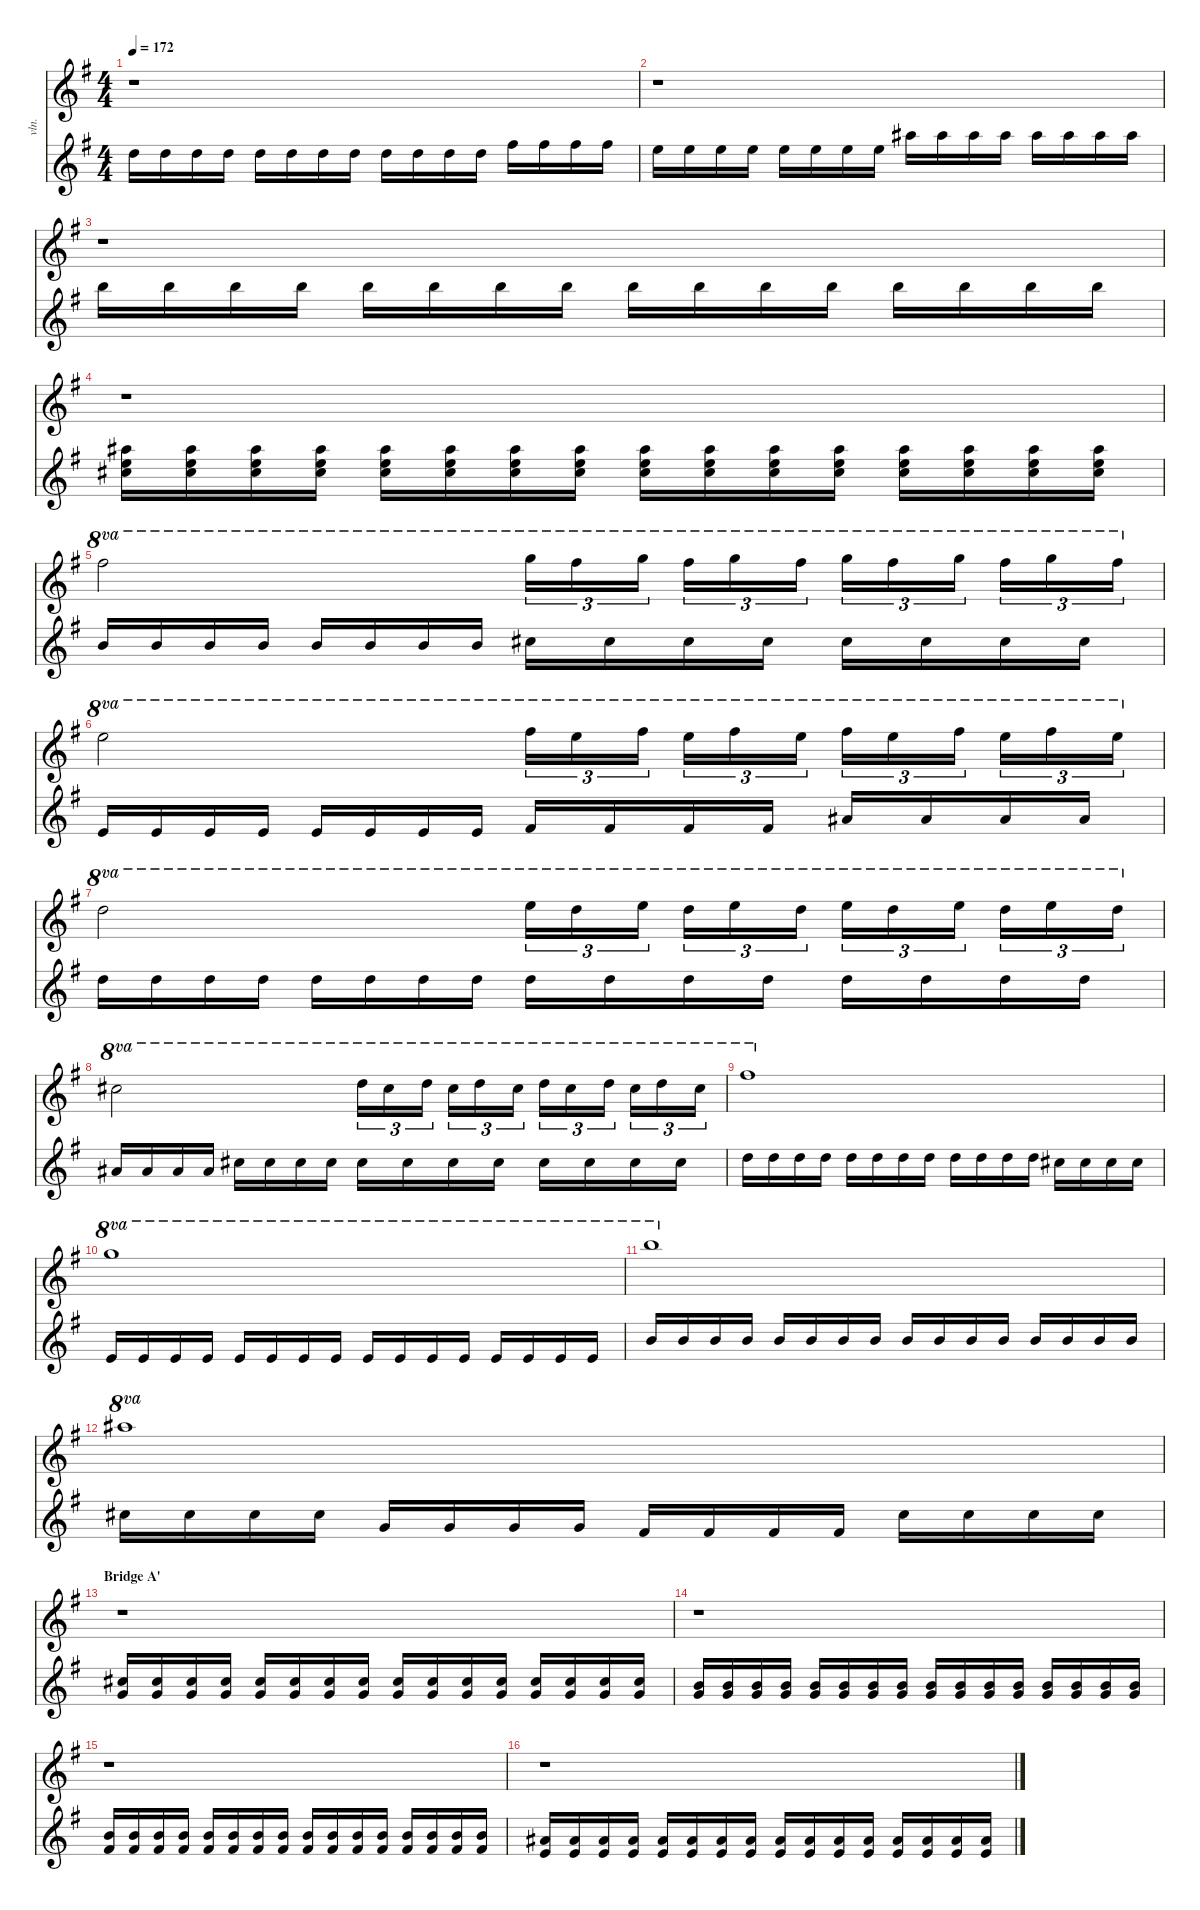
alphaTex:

\defaultSystemsLayout 4
\hideDynamics
\bracketExtendMode nobrackets
\otherSystemsTrackNameOrientation horizontal
\track ("Strings" "vln.") {instrument stringensemble1}
\staff {score}
\tuning (E5 A4 D4 G3)
\ts (4 4)
\tempo 172
\clef g2
\ks eminor
r.1{dy fff beam Down} |
r.1{beam Down} |
r.1{beam Down} |
r.1{beam Down} |
14.1{acc #}.2{ot 8va beam Down} 15.1{acc forcenatural}.16{tu (3 2) ot 8va beam Down} 14.1{acc #}.16{tu (3 2) ot 8va beam Down} 15.1{acc forcenatural}.16{tu (3 2) ot 8va beam Down} 14.1{acc #}.16{tu (3 2) ot 8va beam Down} 15.1{acc forcenatural}.16{tu (3 2) ot 8va beam Down} 14.1{acc #}.16{tu (3 2) ot 8va beam Down} 15.1{acc forcenatural}.16{tu (3 2) ot 8va beam Down} 14.1{acc #}.16{tu (3 2) ot 8va beam Down} 15.1{acc forcenatural}.16{tu (3 2) ot 8va beam Down} 14.1{acc #}.16{tu (3 2) ot 8va beam Down} 15.1{acc forcenatural}.16{tu (3 2) ot 8va beam Down} 14.1{acc #}.16{tu (3 2) ot 8va beam Down} |
12.1{acc forcenatural}.2{ot 8va beam Down} 14.1{acc #}.16{tu (3 2) ot 8va beam Down} 12.1{acc forcenatural}.16{tu (3 2) ot 8va beam Down} 14.1{acc #}.16{tu (3 2) ot 8va beam Down} 12.1{acc forcenatural}.16{tu (3 2) ot 8va beam Down} 14.1{acc #}.16{tu (3 2) ot 8va beam Down} 12.1{acc forcenatural}.16{tu (3 2) ot 8va beam Down} 14.1{acc #}.16{tu (3 2) ot 8va beam Down} 12.1{acc forcenatural}.16{tu (3 2) ot 8va beam Down} 14.1{acc #}.16{tu (3 2) ot 8va beam Down} 12.1{acc forcenatural}.16{tu (3 2) ot 8va beam Down} 14.1{acc #}.16{tu (3 2) ot 8va beam Down} 12.1{acc forcenatural}.16{tu (3 2) ot 8va beam Down} |
10.1{acc forcenatural}.2{ot 8va beam Down} 12.1{acc forcenatural}.16{tu (3 2) ot 8va beam Down} 10.1{acc forcenatural}.16{tu (3 2) ot 8va beam Down} 12.1{acc forcenatural}.16{tu (3 2) ot 8va beam Down} 10.1{acc forcenatural}.16{tu (3 2) ot 8va beam Down} 12.1{acc forcenatural}.16{tu (3 2) ot 8va beam Down} 10.1{acc forcenatural}.16{tu (3 2) ot 8va beam Down} 12.1{acc forcenatural}.16{tu (3 2) ot 8va beam Down} 10.1{acc forcenatural}.16{tu (3 2) ot 8va beam Down} 12.1{acc forcenatural}.16{tu (3 2) ot 8va beam Down} 10.1{acc forcenatural}.16{tu (3 2) ot 8va beam Down} 12.1{acc forcenatural}.16{tu (3 2) ot 8va beam Down} 10.1{acc forcenatural}.16{tu (3 2) ot 8va beam Down} |
9.1{acc #}.2{ot 8va beam Down} 10.1{acc forcenatural}.16{tu (3 2) ot 8va beam Down} 9.1{acc #}.16{tu (3 2) ot 8va beam Down} 10.1{acc forcenatural}.16{tu (3 2) ot 8va beam Down} 9.1{acc #}.16{tu (3 2) ot 8va beam Down} 10.1{acc forcenatural}.16{tu (3 2) ot 8va beam Down} 9.1{acc #}.16{tu (3 2) ot 8va beam Down} 10.1{acc forcenatural}.16{tu (3 2) ot 8va beam Down} 9.1{acc #}.16{tu (3 2) ot 8va beam Down} 10.1{acc forcenatural}.16{tu (3 2) ot 8va beam Down} 9.1{acc #}.16{tu (3 2) ot 8va beam Down} 10.1{acc forcenatural}.16{tu (3 2) ot 8va beam Down} 9.1{acc #}.16{tu (3 2) ot 8va beam Down} |
14.1{acc #}.1{ot 8va beam Down} |
15.1{acc forcenatural}.1{ot 8va beam Down} |
19.1{acc forcenatural}.1{ot 8va beam Down} |
18.1{acc #}.1{ot 8va beam Down} |
\section ("" "Bridge A'")
r.1{beam Down} |
r.1{beam Down} |
r.1{beam Down} |
r.1{beam Down}
\staff {score}
\tuning (G2 D2 A1 E1 B0)
\clef g2
\ottava regular
\simile none
\ks eminor
31.1{acc forcenatural}.16{dy fff beam Down} 31.1{acc forcenatural}.16{dy ff beam Down} 31.1{acc forcenatural}.16{beam Down} 31.1{acc forcenatural}.16{beam Down} 31.1{acc forcenatural}.16{beam Down} 31.1{acc forcenatural}.16{dy fff beam Down} 31.1{acc forcenatural}.16{beam Down} 31.1{acc forcenatural}.16{beam Down} 31.1{acc forcenatural}.16{beam Down} 31.1{acc forcenatural}.16{dy ff beam Down} 31.1{acc forcenatural}.16{dy fff beam Down} 31.1{acc forcenatural}.16{dy ff beam Down} 35.1{acc #}.16{dy fff beam Down} 35.1{acc #}.16{dy ff beam Down} 35.1{acc #}.16{beam Down} 35.1{acc #}.16{beam Down} |
33.1{acc forcenatural}.16{dy fff beam Down} 33.1{acc forcenatural}.16{dy ff beam Down} 33.1{acc forcenatural}.16{beam Down} 33.1{acc forcenatural}.16{beam Down} 33.1{acc forcenatural}.16{beam Down} 33.1{acc forcenatural}.16{beam Down} 33.1{acc forcenatural}.16{beam Down} 33.1{acc forcenatural}.16{beam Down} 39.1{acc #}.16{dy fff beam Down} 39.1{acc #}.16{beam Down} 39.1{acc #}.16{beam Down} 39.1{acc #}.16{beam Down} 39.1{acc #}.16{beam Down} 39.1{acc #}.16{beam Down} 39.1{acc #}.16{dy ff beam Down} 39.1{acc #}.16{beam Down} |
40.1{acc forcenatural}.16{dy fff beam Down} 40.1{acc forcenatural}.16{dy ff beam Down} 40.1{acc forcenatural}.16{beam Down} 40.1{acc forcenatural}.16{beam Down} 40.1{acc forcenatural}.16{beam Down} 40.1{acc forcenatural}.16{beam Down} 40.1{acc forcenatural}.16{beam Down} 40.1{acc forcenatural}.16{dy fff beam Down} 40.1{acc forcenatural}.16{beam Down} 40.1{acc forcenatural}.16{beam Down} 40.1{acc forcenatural}.16{beam Down} 40.1{acc forcenatural}.16{beam Down} 40.1{acc forcenatural}.16{beam Down} 40.1{acc forcenatural}.16{beam Down} 40.1{acc forcenatural}.16{beam Down} 40.1{acc forcenatural}.16{beam Down} |
(40.3{acc #} 38.2{acc forcenatural} 39.1{acc #}).16{dy p beam Down} (40.3{acc #} 38.2{acc forcenatural} 39.1{acc #}).16{beam Down} (40.3{acc #} 38.2{acc forcenatural} 39.1{acc #}).16{dy mp beam Down} (40.3{acc #} 38.2{acc forcenatural} 39.1{acc #}).16{beam Down} (40.3{acc #} 38.2{acc forcenatural} 39.1{acc #}).16{beam Down} (40.3{acc #} 38.2{acc forcenatural} 39.1{acc #}).16{dy mf beam Down} (40.3{acc #} 38.2{acc forcenatural} 39.1{acc #}).16{beam Down} (40.3{acc #} 38.2{acc forcenatural} 39.1{acc #}).16{dy f beam Down} (40.3{acc #} 38.2{acc forcenatural} 39.1{acc #}).16{beam Down} (38.2{acc forcenatural} 40.3{acc #} 39.1{acc #}).16{beam Down} (40.3{acc #} 38.2{acc forcenatural} 39.1{acc #}).16{dy ff beam Down} (40.3{acc #} 38.2{acc forcenatural} 39.1{acc #}).16{beam Down} (38.2{acc forcenatural} 40.3{acc #} 39.1{acc #}).16{dy fff beam Down} (40.3{acc #} 38.2{acc forcenatural} 39.1{acc #}).16{beam Down} (40.3{acc #} 38.2{acc forcenatural} 39.1{acc #}).16{beam Down} (40.3{acc #} 38.2{acc forcenatural} 39.1{acc #}).16{beam Down} |
28.1{acc forcenatural}.16{beam Up} 28.1{acc forcenatural}.16{dy ff beam Up} 28.1{acc forcenatural}.16{beam Up} 28.1{acc forcenatural}.16{beam Up} 28.1{acc forcenatural}.16{beam Up} 28.1{acc forcenatural}.16{beam Up} 28.1{acc forcenatural}.16{beam Up} 28.1{acc forcenatural}.16{dy fff beam Up} 30.1{acc #}.16{beam Down} 30.1{acc #}.16{dy ff beam Down} 30.1{acc #}.16{beam Down} 30.1{acc #}.16{beam Down} 30.1{acc #}.16{beam Down} 30.1{acc #}.16{beam Down} 30.1{acc #}.16{beam Down} 30.1{acc #}.16{beam Down} |
21.1{acc forcenatural}.16{dy fff beam Up} 21.1{acc forcenatural}.16{dy ff beam Up} 21.1{acc forcenatural}.16{beam Up} 21.1{acc forcenatural}.16{dy fff beam Up} 21.1{acc forcenatural}.16{beam Up} 21.1{acc forcenatural}.16{beam Up} 21.1{acc forcenatural}.16{beam Up} 21.1{acc forcenatural}.16{beam Up} 23.1{acc #}.16{beam Up} 23.1{acc #}.16{dy ff beam Up} 23.1{acc #}.16{beam Up} 23.1{acc #}.16{beam Up} 27.1{acc #}.16{dy fff beam Up} 27.1{acc #}.16{dy ff beam Up} 27.1{acc #}.16{dy fff beam Up} 27.1{acc #}.16{beam Up} |
31.1{acc forcenatural}.16{beam Down} 31.1{acc forcenatural}.16{dy ff beam Down} 31.1{acc forcenatural}.16{beam Down} 31.1{acc forcenatural}.16{beam Down} 31.1{acc forcenatural}.16{beam Down} 31.1{acc forcenatural}.16{beam Down} 31.1{acc forcenatural}.16{beam Down} 31.1{acc forcenatural}.16{beam Down} 31.1{acc forcenatural}.16{beam Down} 31.1{acc forcenatural}.16{beam Down} 31.1{acc forcenatural}.16{beam Down} 31.1{acc forcenatural}.16{beam Down} 31.1{acc forcenatural}.16{beam Down} 31.1{acc forcenatural}.16{beam Down} 31.1{acc forcenatural}.16{beam Down} 31.1{acc forcenatural}.16{beam Down} |
27.1{acc #}.16{dy fff beam Up} 27.1{acc #}.16{beam Up} 27.1{acc #}.16{beam Up} 27.1{acc #}.16{beam Up} 30.1{acc #}.16{beam Down} 30.1{acc #}.16{beam Down} 30.1{acc #}.16{beam Down} 30.1{acc #}.16{beam Down} 30.1{acc #}.16{beam Down} 30.1{acc #}.16{beam Down} 30.1{acc #}.16{beam Down} 30.1{acc #}.16{beam Down} 30.1{acc #}.16{beam Down} 30.1{acc #}.16{beam Down} 30.1{acc #}.16{beam Down} 30.1{acc #}.16{beam Down} |
31.1{acc forcenatural}.16{beam Down} 31.1{acc forcenatural}.16{dy ff beam Down} 31.1{acc forcenatural}.16{beam Down} 31.1{acc forcenatural}.16{dy fff beam Down} 31.1{acc forcenatural}.16{beam Down} 31.1{acc forcenatural}.16{beam Down} 31.1{acc forcenatural}.16{beam Down} 31.1{acc forcenatural}.16{beam Down} 31.1{acc forcenatural}.16{beam Down} 31.1{acc forcenatural}.16{beam Down} 31.1{acc forcenatural}.16{beam Down} 31.1{acc forcenatural}.16{beam Down} 30.1{acc #}.16{beam Down} 30.1{acc #}.16{beam Down} 30.1{acc #}.16{dy ff beam Down} 30.1{acc #}.16{dy fff beam Down} |
21.1{acc forcenatural}.16{beam Up} 21.1{acc forcenatural}.16{beam Up} 21.1{acc forcenatural}.16{beam Up} 21.1{acc forcenatural}.16{dy ff beam Up} 21.1{acc forcenatural}.16{beam Up} 21.1{acc forcenatural}.16{beam Up} 21.1{acc forcenatural}.16{beam Up} 21.1{acc forcenatural}.16{beam Up} 21.1{acc forcenatural}.16{dy fff beam Up} 21.1{acc forcenatural}.16{beam Up} 21.1{acc forcenatural}.16{beam Up} 21.1{acc forcenatural}.16{beam Up} 21.1{acc forcenatural}.16{beam Up} 21.1{acc forcenatural}.16{beam Up} 21.1{acc forcenatural}.16{beam Up} 21.1{acc forcenatural}.16{beam Up} |
28.1{acc forcenatural}.16{beam Up} 28.1{acc forcenatural}.16{dy ff beam Up} 28.1{acc forcenatural}.16{beam Up} 28.1{acc forcenatural}.16{dy fff beam Up} 28.1{acc forcenatural}.16{beam Up} 28.1{acc forcenatural}.16{beam Up} 28.1{acc forcenatural}.16{beam Up} 28.1{acc forcenatural}.16{beam Up} 28.1{acc forcenatural}.16{beam Up} 28.1{acc forcenatural}.16{beam Up} 28.1{acc forcenatural}.16{beam Up} 28.1{acc forcenatural}.16{beam Up} 28.1{acc forcenatural}.16{beam Up} 28.1{acc forcenatural}.16{beam Up} 28.1{acc forcenatural}.16{beam Up} 28.1{acc forcenatural}.16{beam Up} |
30.1{acc #}.16{beam Down} 30.1{acc #}.16{beam Down} 30.1{acc #}.16{beam Down} 30.1{acc #}.16{beam Down} 24.1{acc forcenatural}.16{beam Up} 24.1{acc forcenatural}.16{beam Up} 24.1{acc forcenatural}.16{dy ff beam Up} 24.1{acc forcenatural}.16{beam Up} 23.1{acc #}.16{dy fff beam Up} 23.1{acc #}.16{dy ff beam Up} 23.1{acc #}.16{beam Up} 23.1{acc #}.16{beam Up} 30.1{acc #}.16{dy fff beam Down} 30.1{acc #}.16{beam Down} 30.1{acc #}.16{beam Down} 30.1{acc #}.16{beam Down} |
(29.2{acc forcenatural} 30.1{acc #}).16{dy ff beam Up} (29.2{acc forcenatural} 30.1{acc #}).16{dy f beam Up} (29.2{acc forcenatural} 30.1{acc #}).16{beam Up} (29.2{acc forcenatural} 30.1{acc #}).16{beam Up} (29.2{acc forcenatural} 30.1{acc #}).16{beam Up} (29.2{acc forcenatural} 30.1{acc #}).16{beam Up} (29.2{acc forcenatural} 30.1{acc #}).16{beam Up} (29.2{acc forcenatural} 30.1{acc #}).16{beam Up} (29.2{acc forcenatural} 30.1{acc #}).16{beam Up} (29.2{acc forcenatural} 30.1{acc #}).16{beam Up} (29.2{acc forcenatural} 30.1{acc #}).16{dy ff beam Up} (29.2{acc forcenatural} 30.1{acc #}).16{beam Up} (29.2{acc forcenatural} 30.1{acc #}).16{beam Up} (29.2{acc forcenatural} 30.1{acc #}).16{beam Up} (29.2{acc forcenatural} 30.1{acc #}).16{beam Up} (29.2{acc forcenatural} 30.1{acc #}).16{beam Up} |
(29.2{acc forcenatural} 28.1{acc forcenatural}).16{beam Up} (29.2{acc forcenatural} 28.1{acc forcenatural}).16{dy f beam Up} (29.2{acc forcenatural} 28.1{acc forcenatural}).16{beam Up} (29.2{acc forcenatural} 28.1{acc forcenatural}).16{beam Up} (29.2{acc forcenatural} 28.1{acc forcenatural}).16{beam Up} (29.2{acc forcenatural} 28.1{acc forcenatural}).16{beam Up} (29.2{acc forcenatural} 28.1{acc forcenatural}).16{beam Up} (29.2{acc forcenatural} 28.1{acc forcenatural}).16{beam Up} (29.2{acc forcenatural} 28.1{acc forcenatural}).16{beam Up} (29.2{acc forcenatural} 28.1{acc forcenatural}).16{beam Up} (29.2{acc forcenatural} 28.1{acc forcenatural}).16{beam Up} (29.2{acc forcenatural} 28.1{acc forcenatural}).16{beam Up} (29.2{acc forcenatural} 28.1{acc forcenatural}).16{beam Up} (29.2{acc forcenatural} 28.1{acc forcenatural}).16{beam Up} (29.2{acc forcenatural} 28.1{acc forcenatural}).16{beam Up} (29.2{acc forcenatural} 28.1{acc forcenatural}).16{beam Up} |
(28.2{acc #} 28.1{acc forcenatural}).16{dy ff beam Up} (28.2{acc #} 28.1{acc forcenatural}).16{dy f beam Up} (28.2{acc #} 28.1{acc forcenatural}).16{beam Up} (28.2{acc #} 28.1{acc forcenatural}).16{beam Up} (28.2{acc #} 28.1{acc forcenatural}).16{beam Up} (28.2{acc #} 28.1{acc forcenatural}).16{beam Up} (28.2{acc #} 28.1{acc forcenatural}).16{beam Up} (28.2{acc #} 28.1{acc forcenatural}).16{beam Up} (28.2{acc #} 28.1{acc forcenatural}).16{beam Up} (28.2{acc #} 28.1{acc forcenatural}).16{beam Up} (28.2{acc #} 28.1{acc forcenatural}).16{beam Up} (28.2{acc #} 28.1{acc forcenatural}).16{beam Up} (28.2{acc #} 28.1{acc forcenatural}).16{beam Up} (28.2{acc #} 28.1{acc forcenatural}).16{beam Up} (28.2{acc #} 28.1{acc forcenatural}).16{beam Up} (28.2{acc #} 28.1{acc forcenatural}).16{beam Up} |
(26.2{acc forcenatural} 27.1{acc #}).16{dy ff beam Up} (26.2{acc forcenatural} 27.1{acc #}).16{dy f beam Up} (26.2{acc forcenatural} 27.1{acc #}).16{beam Up} (26.2{acc forcenatural} 27.1{acc #}).16{beam Up} (26.2{acc forcenatural} 27.1{acc #}).16{beam Up} (26.2{acc forcenatural} 27.1{acc #}).16{dy mf beam Up} (26.2{acc forcenatural} 27.1{acc #}).16{beam Up} (26.2{acc forcenatural} 27.1{acc #}).16{beam Up} (26.2{acc forcenatural} 27.1{acc #}).16{beam Up} (26.2{acc forcenatural} 27.1{acc #}).16{beam Up} (26.2{acc forcenatural} 27.1{acc #}).16{dy mp beam Up} (26.2{acc forcenatural} 27.1{acc #}).16{beam Up} (26.2{acc forcenatural} 27.1{acc #}).16{beam Up} (26.2{acc forcenatural} 27.1{acc #}).16{dy p beam Up} (26.2{acc forcenatural} 27.1{acc #}).16{beam Up} (26.2{acc forcenatural} 27.1{acc #}).16{beam Up}
